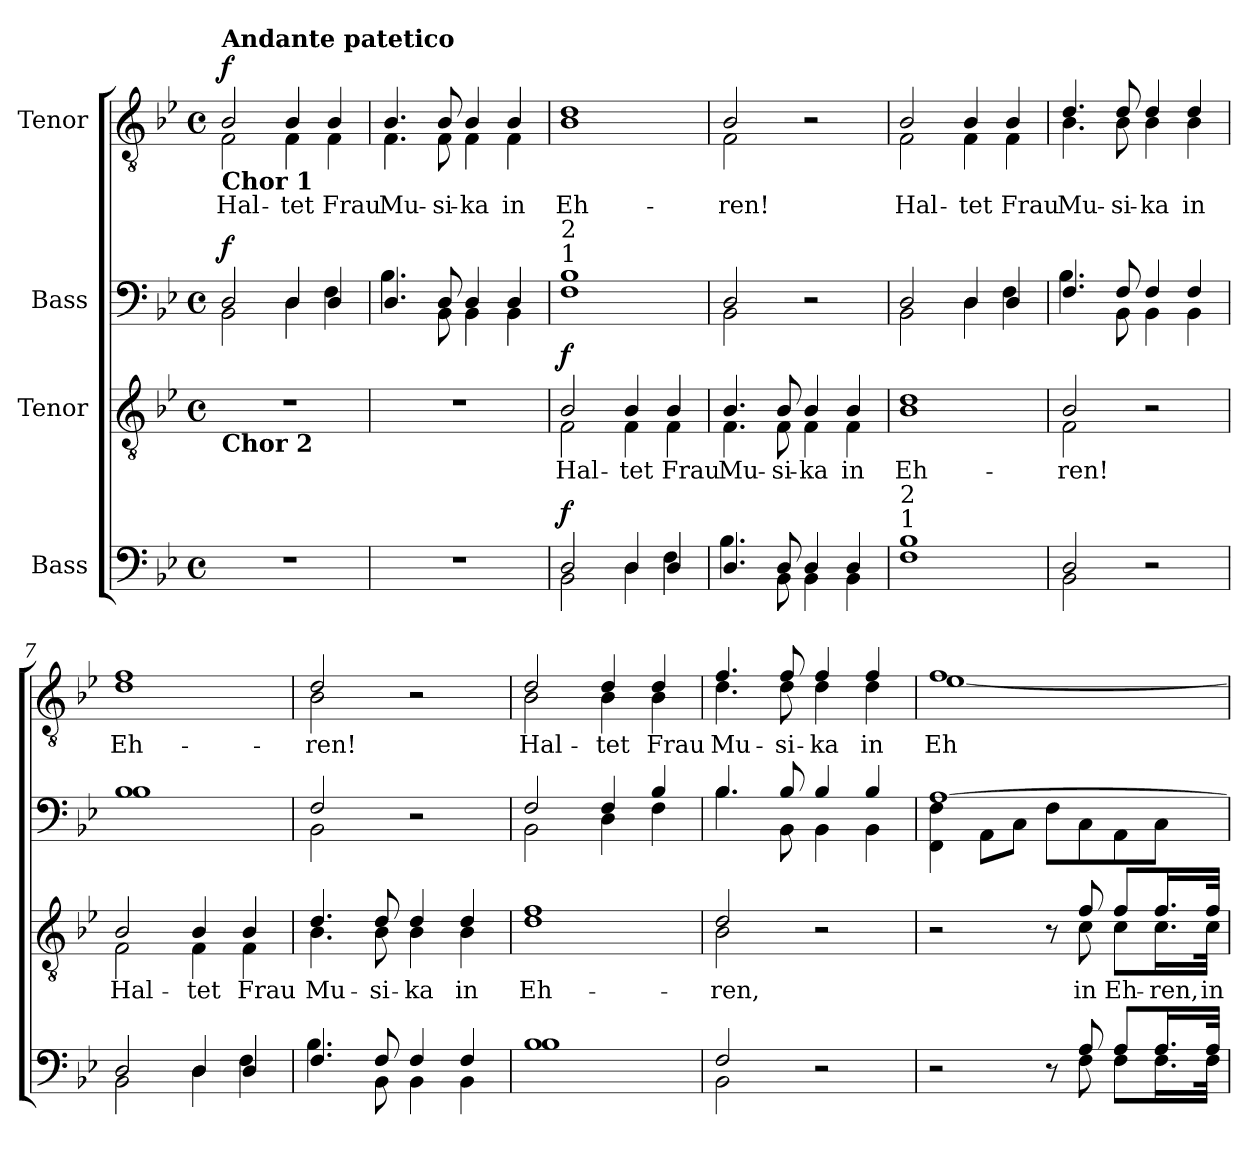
**kern	**dynam	**kern	**text	**dynam	**kern	**dynam	**kern	**text	**dynam
*part4	*part4	*part3	*part3	*part3	*part2	*part2	*part1	*part1	*part1
*staff4	*staff4	*staff3	*staff3	*staff3	*staff2	*staff2	*staff1	*staff1	*staff1
*I"Bass	*	*I"Tenor	*	*	*I"Bass	*	*I"Tenor	*	*
*clefF4	*	*clefGv2	*	*	*clefF4	*	*clefGv2	*	*
*k[b-e-]	*	*k[b-e-]	*	*	*k[b-e-]	*	*k[b-e-]	*	*
*M4/4	*	*M4/4	*	*	*M4/4	*	*M4/4	*	*
*met(c)	*	*met(c)	*	*	*met(c)	*	*met(c)	*	*
=1	=1	=1	=1	=1	=1	=1	=1	=1	=1
*	*	*	*	*	*^	*	*^	*	*
!	!	!	!	!	!	!	!	!LO:TX:b:B:t=Chor 1	!	!	!
!	!	!	!	!	!	!	!	!LO:TX:a:B:t=Andante patetico	!	!	!
!	!	!LO:TX:b:B:t=Chor 2	!	!	!	!	!	!	!	!	!
!	!	!	!	!	!	!	!LO:DY:a	!	!	!	!LO:DY:a
1r	.	1r	.	.	2D/	2BB-\	f	2B-/	2F\	Hal-	f
.	.	.	.	.	4D/	4D\	.	4B-/	4F\	-tet	.
.	.	.	.	.	4D/	4F\	.	4B-/	4F\	Frau	.
=2	=2	=2	=2	=2	=2	=2	=2	=2	=2	=2	=2
1r	.	1r	.	.	4.D/	4.B-\	.	4.B-/	4.F\	Mu-	.
.	.	.	.	.	8D/	8BB-\	.	8B-/	8F\	-si-	.
.	.	.	.	.	4D/	4BB-\	.	4B-/	4F\	-ka	.
.	.	.	.	.	4D/	4BB-\	.	4B-/	4F\	in	.
=3	=3	=3	=3	=3	=3	=3	=3	=3	=3	=3	=3
*^	*	*^	*	*	*	*	*	*	*	*	*
!	!	!	!	!	!	!	!LO:TX:a:t=1	!	!	!	!	!	!
!	!	!	!	!	!	!	!LO:TX:a:t=2	!	!	!	!	!	!
!	!	!LO:DY:a	!	!	!	!LO:DY:a	!	!	!	!	!	!	!
2D/	2BB-\	f	2B-/	2F\	Hal-	f	1F	1B-	.	1d	1B-	Eh-	.
4D/	4D\	.	4B-/	4F\	-tet	.	.	.	.	.	.	.	.
4D/	4F\	.	4B-/	4F\	Frau	.	.	.	.	.	.	.	.
=4	=4	=4	=4	=4	=4	=4	=4	=4	=4	=4	=4	=4	=4
4.D/	4.B-\	.	4.B-/	4.F\	Mu-	.	2D/	2BB-\	.	2B-/	2F\	-ren!	.
8D/	8BB-\	.	8B-/	8F\	-si-	.	.	.	.	.	.	.	.
4D/	4BB-\	.	4B-/	4F\	-ka	.	2r	2ryy	.	2r	2ryy	.	.
4D/	4BB-\	.	4B-/	4F\	in	.	.	.	.	.	.	.	.
!!LO:LB:g=z	!!
=5	=5	=5	=5	=5	=5	=5	=5	=5	=5	=5	=5	=5	=5
!LO:TX:a:t=1	!	!	!	!	!	!	!	!	!	!	!	!	!
!LO:TX:a:t=2	!	!	!	!	!	!	!	!	!	!	!	!	!
1F	1B-	.	1d	1B-	Eh-	.	2D/	2BB-\	.	2B-/	2F\	Hal-	.
.	.	.	.	.	.	.	4D/	4D\	.	4B-/	4F\	-tet	.
.	.	.	.	.	.	.	4D/	4F\	.	4B-/	4F\	Frau	.
=6	=6	=6	=6	=6	=6	=6	=6	=6	=6	=6	=6	=6	=6
2D/	2BB-\	.	2B-/	2F\	-ren!	.	4.F/	4.B-\	.	4.d/	4.B-\	Mu-	.
.	.	.	.	.	.	.	8F/	8BB-\	.	8d/	8B-\	-si-	.
2r	2ryy	.	2r	2ryy	.	.	4F/	4BB-\	.	4d/	4B-\	-ka	.
.	.	.	.	.	.	.	4F/	4BB-\	.	4d/	4B-\	in	.
=7	=7	=7	=7	=7	=7	=7	=7	=7	=7	=7	=7	=7	=7
2D/	2BB-\	.	2B-/	2F\	Hal-	.	1B-	1B-	.	1f	1d	Eh-	.
4D/	4D\	.	4B-/	4F\	-tet	.	.	.	.	.	.	.	.
4D/	4F\	.	4B-/	4F\	Frau	.	.	.	.	.	.	.	.
=8	=8	=8	=8	=8	=8	=8	=8	=8	=8	=8	=8	=8	=8
4.F/	4.B-\	.	4.d/	4.B-\	Mu-	.	2F/	2BB-\	.	2d/	2B-\	-ren!	.
8F/	8BB-\	.	8d/	8B-\	-si-	.	.	.	.	.	.	.	.
4F/	4BB-\	.	4d/	4B-\	-ka	.	2r	2ryy	.	2r	2ryy	.	.
4F/	4BB-\	.	4d/	4B-\	in	.	.	.	.	.	.	.	.
=9	=9	=9	=9	=9	=9	=9	=9	=9	=9	=9	=9	=9	=9
1B-	1B-	.	1f	1d	Eh-	.	2F/	2BB-\	.	2d/	2B-\	Hal-	.
.	.	.	.	.	.	.	4F/	4D\	.	4d/	4B-\	-tet	.
.	.	.	.	.	.	.	4B-/	4F\	.	4d/	4B-\	Frau	.
!!LO:LB:g=z	!!
=10	=10	=10	=10	=10	=10	=10	=10	=10	=10	=10	=10	=10	=10
2F/	2BB-\	.	2d/	2B-\	-ren,	.	4.B-/	4.B-\	.	4.f/	4.d\	Mu-	.
.	.	.	.	.	.	.	8B-/	8BB-\	.	8f/	8d\	-si-	.
2r	2ryy	.	2r	2ryy	.	.	4B-/	4BB-\	.	4f/	4d\	-ka	.
.	.	.	.	.	.	.	4B-/	4BB-\	.	4f/	4d\	in	.
=11	=11	=11	=11	=11	=11	=11	=11	=11	=11	=11	=11	=11	=11
2r	2ryy	.	2r	2ryy	.	.	[1A	4FF\ 4F!\	.	1f	[1e-	Eh-	.
.	.	.	.	.	.	.	.	8AA\L	.	.	.	.	.
.	.	.	.	.	.	.	.	8C\J	.	.	.	.	.
8r	8ryy	.	8r	8ryy	.	.	.	8F\L	.	.	.	.	.
8A/	8F\	.	8f/	8c\	in	.	.	8C\	.	.	.	.	.
8A/L	8F\L	.	8f/L	8c\L	Eh-	.	.	8AA\	.	.	.	.	.
16.A/L	16.F\L	.	16.f/L	16.c\L	-ren,	.	.	8C\J	.	.	.	.	.
32A/JJk	32F\JJk	.	32f/JJk	32c\JJk	in	.	.	.	.	.	.	.	.
*v	*v	*	*	*	*	*	*v	*v	*	*v	*v	*	*
*	*	*v	*v	*	*	*	*	*	*	*
=	=	=	=	=	=	=	=	=	=
*-	*-	*-	*-	*-	*-	*-	*-	*-	*-
